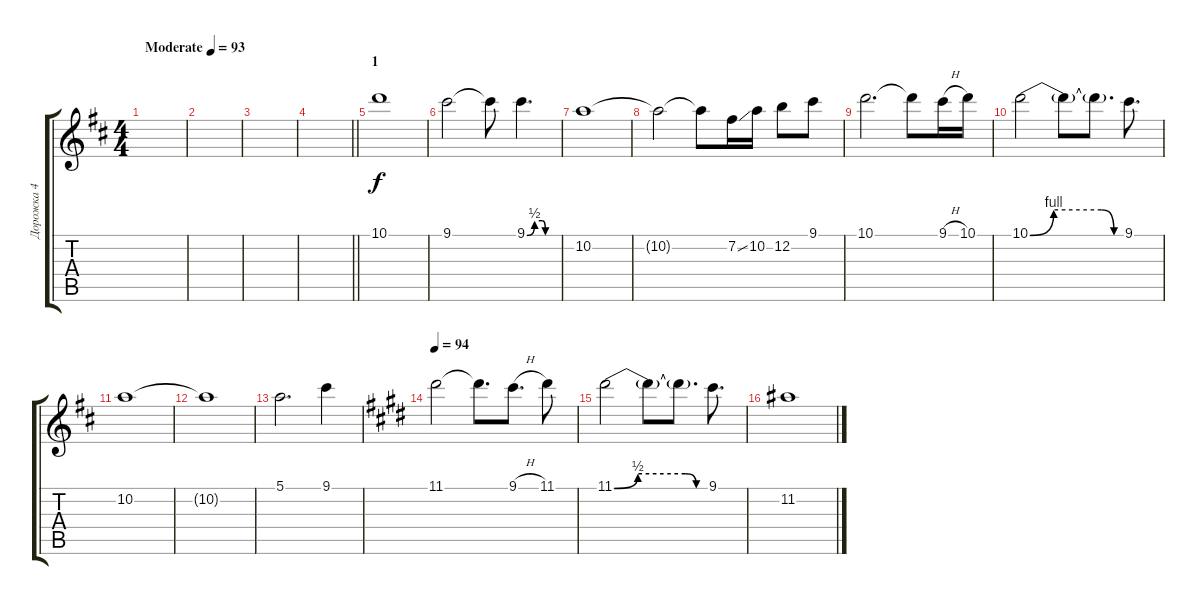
\track ("Дорожка 4" "Дорожка 4") {instrument overdrivenguitar}
\staff {score tabs}
\tuning (E4 B3 G3 D3 A2 E2) {hide}
\ts (4 4)
\tempo (93 "Moderate")
\clef g2
\ks bminor
|
|
|
\barLineRight lightlight
|
\section ("" "1")
10.1.1 |
9.1.2 9.1{t}.8 9.1{be (custom 0 0 15 2 30 2 36 0 60 0)}.4{d} |
10.2.1 |
10.2{t}.2 10.2{t}.8 7.2{ss}.16 10.2.16 12.2.8 9.1.8 |
10.1.2{d} 10.1{t}.8 9.1{h}.16 10.1.16 |
10.1{be (custom 0 0 15 4 45 4 53 0 60 0)}.2 10.1{t}.8 10.1{t}.8{d} 9.1.8{d} |
10.2.1 |
10.2{t}.1 |
5.1.2{d} 9.1.4 |
\tempo 94
\ks c#minor
11.1.2 11.1{t}.8{d} 9.1{h}.8{d} 11.1.8 |
11.1{be (custom 0 0 15 2 45 2 52 0 60 0)}.2 11.1{t}.8 11.1{t}.8{d} 9.1.8{d} |
11.2.1
